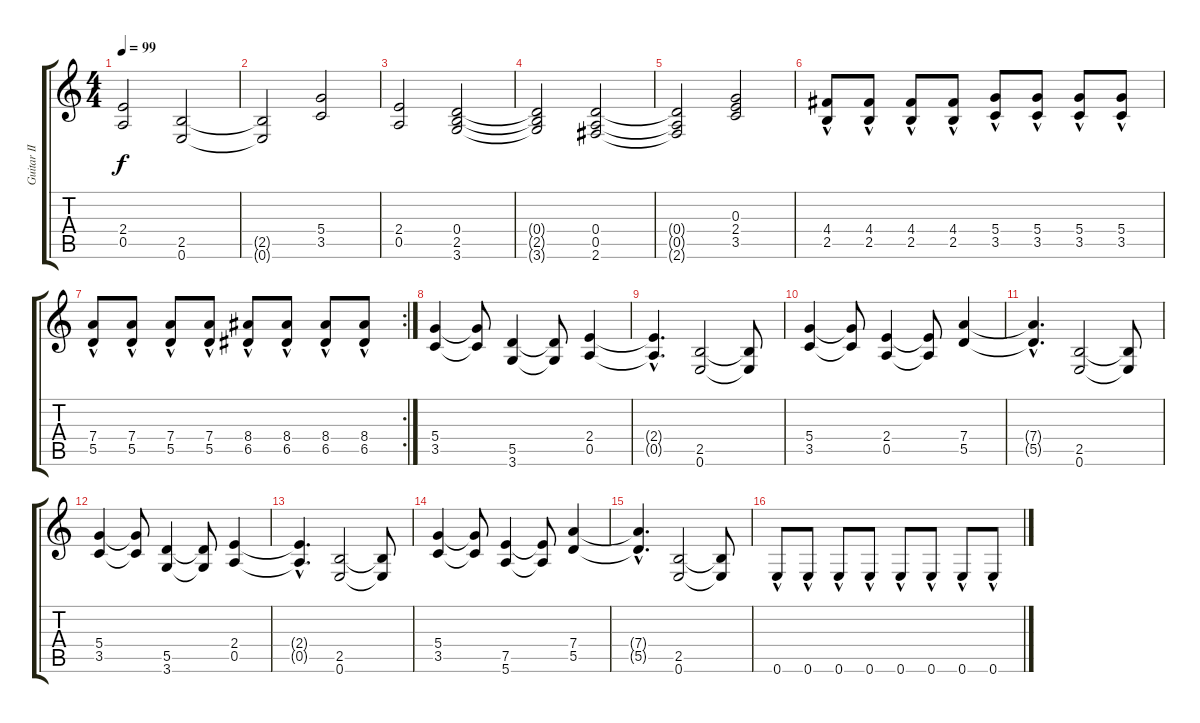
\track ("Guitar II" "Guitar II") {instrument distortionguitar}
\staff {score tabs}
\tuning (E4 B3 G3 D3 A2 E2) {hide}
\ts (4 4)
\tempo 99
\clef g2
\ks c
(2.4 0.5).2{dy f} (2.5 0.6).2 |
(2.5{t} 0.6{t}).2 (5.4 3.5).2 |
(2.4 0.5).2 (0.4 2.5 3.6).2 |
(0.4{t} 2.5{t} 3.6{t}).2 (0.4 0.5 2.6).2 |
(0.4{t} 0.5{t} 2.6{t}).2 (0.3 2.4 3.5).2 |
(4.4{hac} 2.5{hac}).8 (4.4{hac} 2.5{hac}).8 (4.4{hac} 2.5{hac}).8 (4.4{hac} 2.5{hac}).8 (5.4{hac} 3.5{hac}).8 (5.4{hac} 3.5{hac}).8 (5.4{hac} 3.5{hac}).8 (5.4{hac} 3.5{hac}).8 |
\rc 2
(7.4{hac} 5.5{hac}).8 (7.4{hac} 5.5{hac}).8 (7.4{hac} 5.5{hac}).8 (7.4{hac} 5.5{hac}).8 (8.4{hac} 6.5{hac}).8 (8.4{hac} 6.5{hac}).8 (8.4{hac} 6.5{hac}).8 (8.4{hac} 6.5{hac}).8 |
(5.4 3.5).4 (5.4{t} 3.5{t}).8 (5.5 3.6).4 (5.5{t} 3.6{t}).8 (2.4 0.5).4 |
(2.4{hac t} 0.5{hac t}).4{d} (2.5 0.6).2 (2.5{t} 0.6{t}).8 |
(5.4 3.5).4 (5.4{t} 3.5{t}).8 (2.4 0.5).4 (2.4{t} 0.5{t}).8 (7.4 5.5).4 |
(7.4{hac t} 5.5{hac t}).4{d} (2.5 0.6).2 (2.5{t} 0.6{t}).8 |
(5.4 3.5).4 (5.4{t} 3.5{t}).8 (5.5 3.6).4 (5.5{t} 3.6{t}).8 (2.4 0.5).4 |
(2.4{hac t} 0.5{hac t}).4{d} (2.5 0.6).2 (2.5{t} 0.6{t}).8 |
(5.4 3.5).4 (5.4{t} 3.5{t}).8 (7.5 5.6).4 (7.5{t} 5.6{t}).8 (7.4 5.5).4 |
(7.4{hac t} 5.5{hac t}).4{d} (2.5 0.6).2 (2.5{t} 0.6{t}).8 |
0.6{hac}.8 0.6{hac}.8 0.6{hac}.8 0.6{hac}.8 0.6{hac}.8 0.6{hac}.8 0.6{hac}.8 0.6{hac}.8
